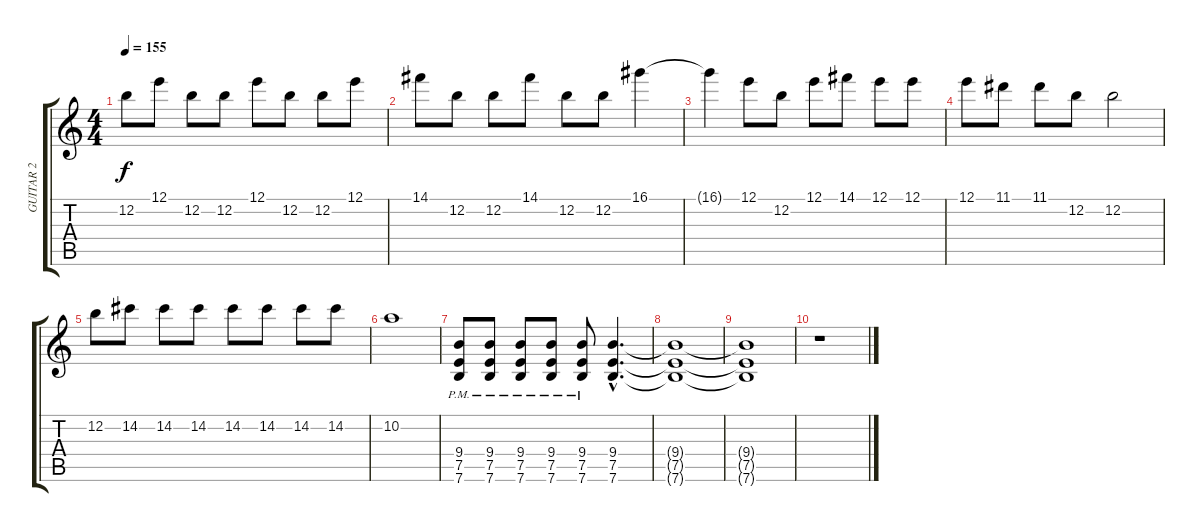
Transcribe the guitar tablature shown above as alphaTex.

\track ("GUITAR 2" "GUITAR 2") {instrument distortionguitar}
\staff {score tabs}
\tuning (E4 B3 G3 D3 A2 E2) {hide}
\ts (4 4)
\tempo 155
\clef g2
\ks c
12.2.8{dy f} 12.1.8 12.2.8 12.2.8 12.1.8 12.2.8 12.2.8 12.1.8 |
14.1.8 12.2.8 12.2.8 14.1.8 12.2.8 12.2.8 16.1.4 |
16.1{t}.4 12.1.8 12.2.8 12.1.8 14.1.8 12.1.8 12.1.8 |
12.1.8 11.1.8 11.1.8 12.2.8 12.2.2 |
12.2.8 14.2.8 14.2.8 14.2.8 14.2.8 14.2.8 14.2.8 14.2.8 |
10.2.1 |
(9.4{pm} 7.5 7.6).8 (9.4{pm} 7.5 7.6).8 (9.4{pm} 7.5 7.6).8 (9.4{pm} 7.5 7.6).8 (9.4{pm} 7.5 7.6).8 (9.4{hac} 7.5{hac} 7.6{hac}).4{d} |
(9.4{t} 7.5{t} 7.6{t}).1 |
(9.4{t} 7.5{t} 7.6{t}).1 |
r.1
